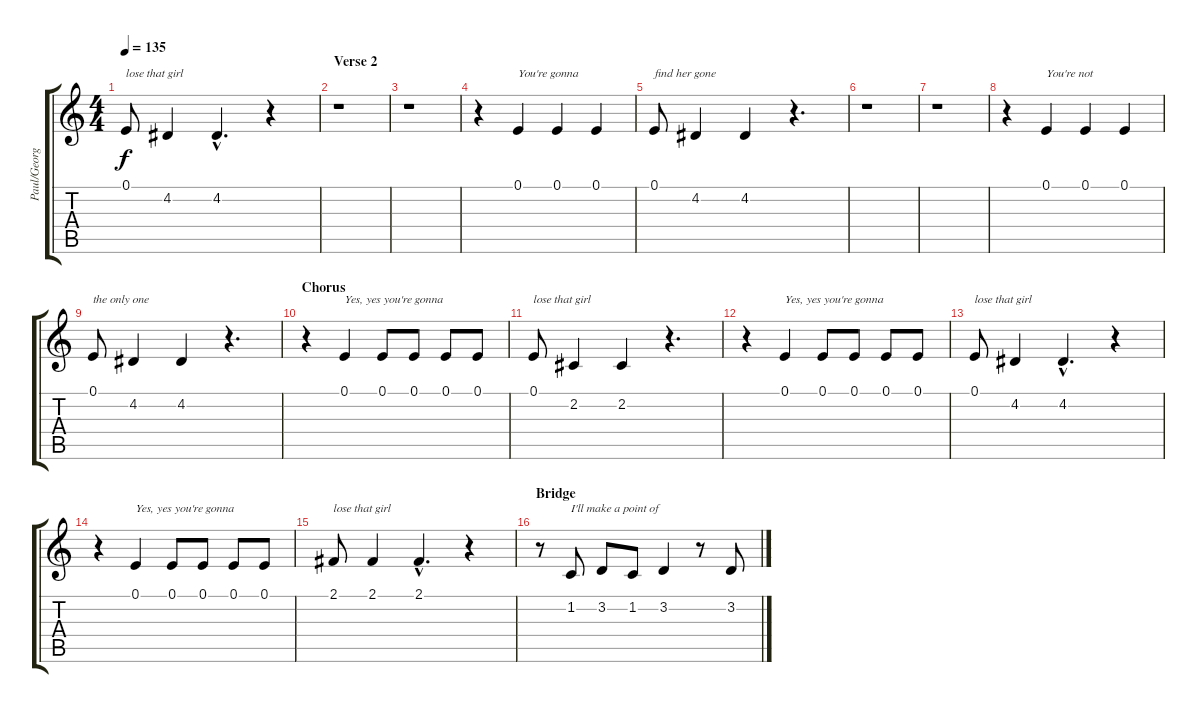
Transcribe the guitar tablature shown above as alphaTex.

\track ("Paul/George - Back Vocals" "Paul/Georg") {instrument clarinet}
\staff {score tabs}
\tuning (E4 B3 G3 D3 A2 E2) {hide}
\ts (4 4)
\tempo 135
\clef g2
\ks c
0.1.8{txt "lose that girl" dy f} 4.2.4 4.2{hac}.4{d} r.4 |
\section ("" "Verse 2")
r.1 |
r.1 |
r.4 0.1.4{txt "You're gonna"} 0.1.4 0.1.4 |
0.1.8{txt "find her gone"} 4.2.4 4.2.4 r.4{d} |
r.1 |
r.1 |
r.4 0.1.4{txt "You're not"} 0.1.4 0.1.4 |
0.1.8{txt "the only one"} 4.2.4 4.2.4 r.4{d} |
\section ("" "Chorus")
r.4 0.1.4{txt "Yes, yes you're gonna"} 0.1.8 0.1.8 0.1.8 0.1.8 |
0.1.8{txt "lose that girl"} 2.2.4 2.2.4 r.4{d} |
r.4 0.1.4{txt "Yes, yes you're gonna"} 0.1.8 0.1.8 0.1.8 0.1.8 |
0.1.8{txt "lose that girl"} 4.2.4 4.2{hac}.4{d} r.4 |
r.4 0.1.4{txt "Yes, yes you're gonna"} 0.1.8 0.1.8 0.1.8 0.1.8 |
2.1.8{txt "lose that girl"} 2.1.4 2.1{hac}.4{d} r.4 |
\section ("" "Bridge")
r.8 1.2.8{txt "I'll make a point of" volume 13} 3.2.8 1.2.8 3.2.4 r.8 3.2.8
